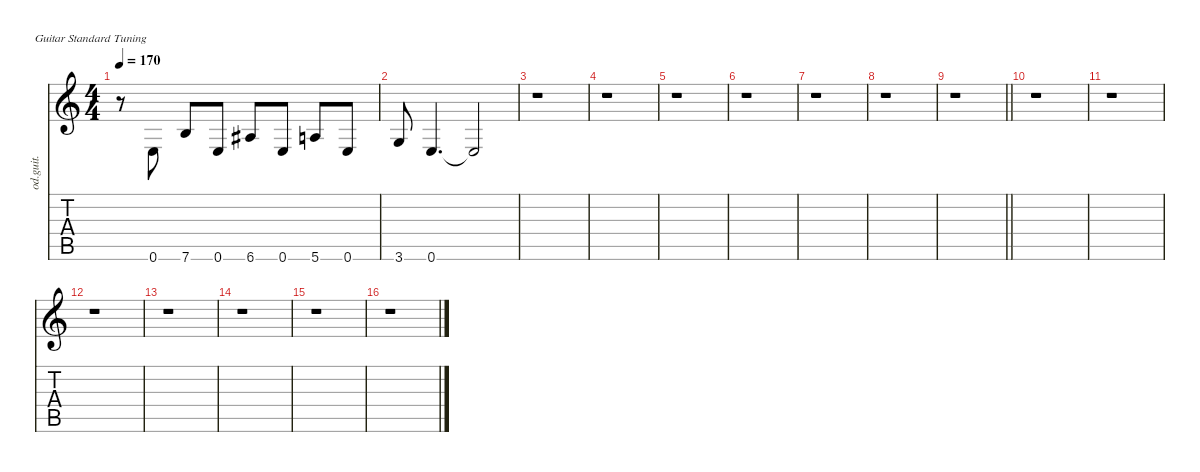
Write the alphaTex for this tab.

\defaultSystemsLayout 4
\hideDynamics
\bracketExtendMode nobrackets
\otherSystemsTrackNameOrientation horizontal
\track ("Heavy Guitar" "od.guit.") {instrument overdrivenguitar}
\staff {score tabs}
\tuning (E4 B3 G3 D3 A2 E2)
\ts (4 4)
\tempo 170
\clef g2
\ks c
r.8{dy f beam Down} 0.6.8{beam Up} 7.6.8{beam Up} 0.6.8{beam Up} 6.6{acc #}.8{beam Up} 0.6.8{beam Up} 5.6.8{beam Up} 0.6.8{beam Up} |
3.6.8{beam Up} 0.6.4{d beam Up} 0.6{t}.2{beam Up} |
r.1{beam Down} |
r.1{beam Down} |
r.1{beam Down} |
r.1{beam Down} |
r.1{beam Down} |
r.1{beam Down} |
\barLineRight lightlight
r.1{beam Down} |
r.1{beam Down} |
r.1{beam Down} |
r.1{beam Down} |
r.1{beam Down} |
r.1{beam Down} |
r.1{beam Down} |
r.1{beam Down}
